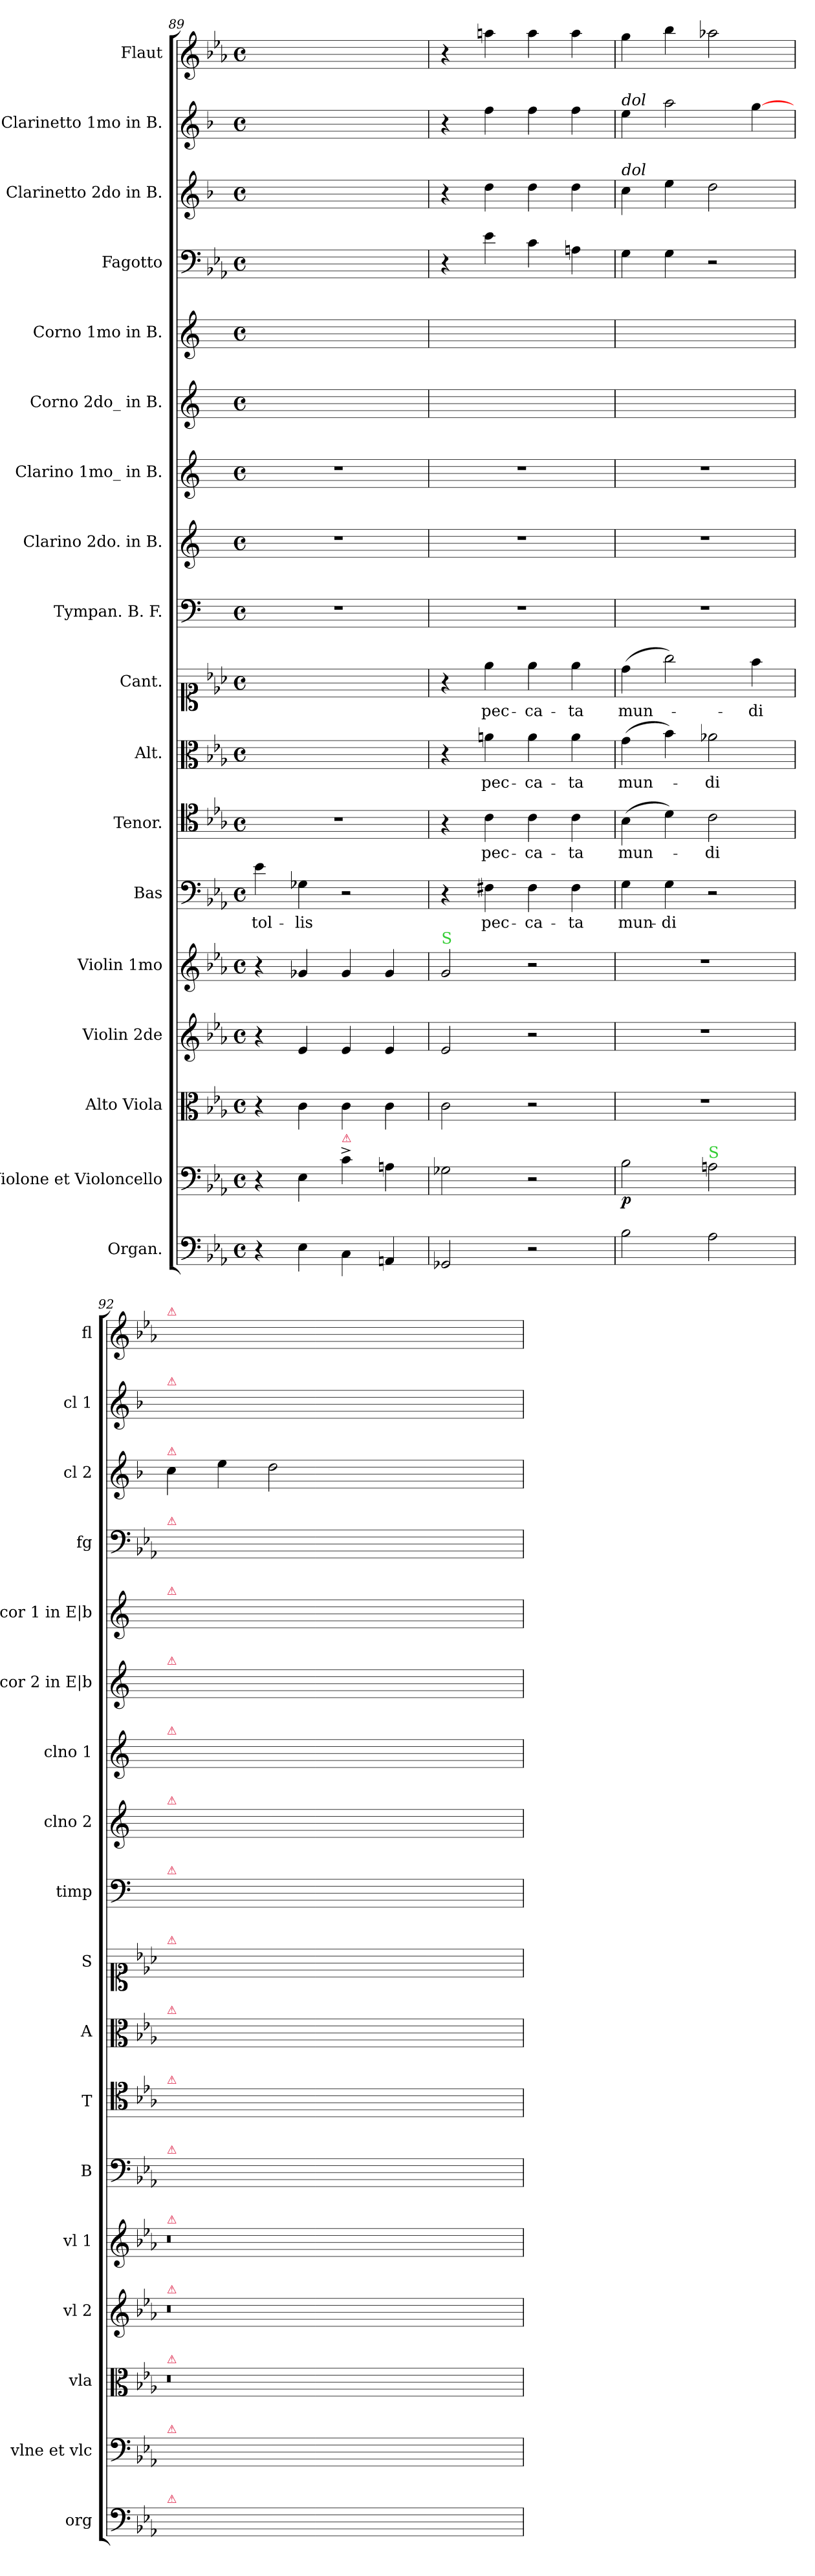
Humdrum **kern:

**kern	**kern	**dynam	**kern	**kern	**kern	**kern	**text	**kern	**text	**kern	**text	**kern	**text	**kern	**kern	**kern	**kern	**kern	**kern	**kern	**kern	**kern
*part18	*part17	*part17	*part16	*part15	*part14	*part13	*part13	*part12	*part12	*part11	*part11	*part10	*part10	*part9	*part8	*part7	*part6	*part5	*part4	*part3	*part2	*part1
*staff18	*staff17	*staff17	*staff16	*staff15	*staff14	*staff13	*staff13	*staff12	*staff12	*staff11	*staff11	*staff10	*staff10	*staff9	*staff8	*staff7	*staff6	*staff5	*staff4	*staff3	*staff2	*staff1
*I"Organ.	*I"Violone et Violoncello	*	*I"Alto Viola	*I"Violin 2de	*I"Violin 1mo	*I"Bas	*	*I"Tenor.	*	*I"Alt.	*	*I"Cant.	*	*I"Tympan. B. F.	*I"Clarino 2do. in B.	*I"Clarino 1mo_ in B.	*I"Corno 2do_ in B.	*I"Corno 1mo in B.	*I"Fagotto	*I"Clarinetto 2do in B.	*I"Clarinetto 1mo in B.	*I"Flaut
*I'org	*I'vlne et vlc	*	*I'vla	*I'vl 2	*I'vl 1	*I'B	*	*I'T	*	*I'A	*	*I'S	*	*I'timp	*I'clno 2	*I'clno 1	*I'cor 2 in E|b	*I'cor 1 in E|b	*I'fg	*I'cl 2	*I'cl 1	*I'fl
*clefF4	*clefF4	*	*clefC3	*clefG2	*clefG2	*clefF4	*	*clefC4	*	*clefC3	*	*clefC1	*	*clefF4	*clefG2	*clefG2	*clefG2	*clefG2	*clefF4	*clefG2	*clefG2	*clefG2
*	*	*	*	*	*	*	*	*	*	*	*	*	*	*	*ITrd-2c-3	*ITrd-2c-3	*ITrd5c9	*ITrd5c9	*	*ITrd1c2	*ITrd1c2	*
*k[b-e-a-]	*k[b-e-a-]	*	*k[b-e-a-]	*k[b-e-a-]	*k[b-e-a-]	*k[b-e-a-]	*	*k[b-e-a-]	*	*k[b-e-a-]	*	*k[b-e-a-]	*	*	*k[b-e-a-]	*k[b-e-a-]	*k[b-e-a-]	*k[b-e-a-]	*k[b-e-a-]	*k[b-e-a-]	*k[b-e-a-]	*k[b-e-a-]
*E-:	*E-:	*	*E-:	*E-:	*E-:	*E-:	*	*E-:	*	*E-:	*	*E-:	*	*	*E-:	*E-:	*E-:	*E-:	*E-:	*E-:	*E-:	*E-:
*M4/4	*M4/4	*	*M4/4	*M4/4	*M4/4	*M4/4	*	*M4/4	*	*M4/4	*	*M4/4	*	*M4/4	*M4/4	*M4/4	*M4/4	*M4/4	*M4/4	*M4/4	*M4/4	*M4/4
*met(c)	*met(c)	*	*met(c)	*met(c)	*met(c)	*met(c)	*	*met(c)	*	*met(c)	*	*met(c)	*	*met(c)	*met(c)	*met(c)	*met(c)	*met(c)	*met(c)	*met(c)	*met(c)	*met(c)
=89	=89	=89	=89	=89	=89	=89	=89	=89	=89	=89	=89	=89	=89	=89	=89	=89	=89	=89	=89	=89	=89	=89
4r	4r	.	4r	4r	4r	4e-\	tol-	1r	.	1ryy	.	1ryy	.	1r	1r	1r	1ryy	1ryy	1ryy	1ryy	1ryy	1ryy
4E-\	4E-\	.	4c\	4e-/	4g-X/	4G-X\	-lis	.	.	.	.	.	.	.	.	.	.	.	.	.	.	.
!	!LO:TX:a:color=crimson:t=⚠	!	!	!	!	!	!	!	!	!	!	!	!	!	!	!	!	!	!	!	!	!
4C\	4c^\	.	4c\	4e-/	4g-/	2r	.	.	.	.	.	.	.	.	.	.	.	.	.	.	.	.
4AAn/	4An\	.	4c\	4e-/	4g-/	.	.	.	.	.	.	.	.	.	.	.	.	.	.	.	.	.
=90	=90	=90	=90	=90	=90	=90	=90	=90	=90	=90	=90	=90	=90	=90	=90	=90	=90	=90	=90	=90	=90	=90
!	!	!	!	!	!LO:TX:a:color=limegreen:t=S	!	!	!	!	!	!	!	!	!	!	!	!	!	!	!	!	!
2GG-X/	2G-X\	.	2c\	2e-/	2g/	4r	.	4r	.	4r	.	4r	.	1r	1r	1r	1ryy	1ryy	4r	4r	4r	4r
!	!	!	!	!	!	!	!	!	!LO:LY:i	!	!	!	!	!	!	!	!	!	!	!	!	!
.	.	.	.	.	.	4F#X\	pec-	4c\	pec-	4an\	pec-	4ee-\	pec-	.	.	.	.	.	4e-\	4cc\	4ee-\	4aan\
!	!	!	!	!	!	!	!	!	!LO:LY:i	!	!	!	!	!	!	!	!	!	!	!	!	!
2r	2r	.	2r	2r	2r	4F#\	-ca-	4c\	-ca-	4a\	-ca-	4ee-\	-ca-	.	.	.	.	.	4c\	4cc\	4ee-\	4aa\
!	!	!	!	!	!	!	!	!	!LO:LY:i	!	!	!	!	!	!	!	!	!	!	!	!	!
.	.	.	.	.	.	4F#\	-ta	4c\	-ta	4a\	-ta	4ee-\	-ta	.	.	.	.	.	4An\	4cc\	4ee-\	4aa\
=91	=91	=91	=91	=91	=91	=91	=91	=91	=91	=91	=91	=91	=91	=91	=91	=91	=91	=91	=91	=91	=91	=91
!	!	!	!	!	!	!	!	!	!	!	!	!	!	!	!	!	!	!	!	!	!LO:TX:a:i:t=dol	!
!	!	!	!	!	!	!	!	!	!	!	!	!	!	!	!	!	!	!	!	!LO:TX:a:i:t=dol	!	!
!	!	!	!	!	!	!	!	!	!LO:LY:i	!	!	!	!	!	!	!	!	!	!	!	!	!
2B-\	2B-\	p	1r	1r	1r	4G\	mun-	(4B-\	mun-	(4g\	mun-	(4dd\	mun-	1r	1r	1r	1ryy	1ryy	4G\	4b-\	4dd\	4gg\
.	.	.	.	.	.	4G\	-di	4d\)	.	4b-\)	.	2gg\)	.	.	.	.	.	.	4G\	4dd\	2gg\	4bb-\
!	!LO:TX:a:color=limegreen:t=S	!	!	!	!	!	!	!	!	!	!	!	!	!	!	!	!	!	!	!	!	!
!	!	!	!	!	!	!	!	!	!LO:LY:i	!	!	!	!	!	!	!	!	!	!	!	!	!
2A-\	2An\	.	.	.	.	2r	.	2c\	-di	2a-X\	-di	.	.	.	.	.	.	.	2r	2cc\	.	2aa-X\
.	.	.	.	.	.	.	.	.	.	.	.	4ff\	-di	.	.	.	.	.	.	.	[4ff\	.
=92	=92	=92	=92	=92	=92	=92	=92	=92	=92	=92	=92	=92	=92	=92	=92	=92	=92	=92	=92	=92	=92	=92
!	!	!	!	!	!	!	!	!	!	!	!	!	!	!	!	!	!	!	!	!	!	!LO:TX:a:color=crimson:t=⚠
!	!	!	!	!	!	!	!	!	!	!	!	!	!	!	!	!	!	!	!	!	!LO:TX:a:color=crimson:t=⚠	!
!	!	!	!	!	!	!	!	!	!	!	!	!	!	!	!	!	!	!	!	!LO:TX:a:color=crimson:t=⚠	!	!
!	!	!	!	!	!	!	!	!	!	!	!	!	!	!	!	!	!	!	!LO:TX:a:color=crimson:t=⚠	!	!	!
!	!	!	!	!	!	!	!	!	!	!	!	!	!	!	!	!	!	!LO:TX:a:color=crimson:t=⚠	!	!	!	!
!	!	!	!	!	!	!	!	!	!	!	!	!	!	!	!	!	!LO:TX:a:color=crimson:t=⚠	!	!	!	!	!
!	!	!	!	!	!	!	!	!	!	!	!	!	!	!	!	!LO:TX:a:color=crimson:t=⚠	!	!	!	!	!	!
!	!	!	!	!	!	!	!	!	!	!	!	!	!	!	!LO:TX:a:color=crimson:t=⚠	!	!	!	!	!	!	!
!	!	!	!	!	!	!	!	!	!	!	!	!	!	!LO:TX:a:color=crimson:t=⚠	!	!	!	!	!	!	!	!
!	!	!	!	!	!	!	!	!	!	!	!	!LO:TX:a:color=crimson:t=⚠	!	!	!	!	!	!	!	!	!	!
!	!	!	!	!	!	!	!	!	!	!LO:TX:a:color=crimson:t=⚠	!	!	!	!	!	!	!	!	!	!	!	!
!	!	!	!	!	!	!	!	!LO:TX:a:color=crimson:t=⚠	!	!	!	!	!	!	!	!	!	!	!	!	!	!
!	!	!	!	!	!	!LO:TX:a:color=crimson:t=⚠	!	!	!	!	!	!	!	!	!	!	!	!	!	!	!	!
!	!	!	!	!	!LO:TX:a:color=crimson:t=⚠	!	!	!	!	!	!	!	!	!	!	!	!	!	!	!	!	!
!	!	!	!	!LO:TX:a:color=crimson:t=⚠	!	!	!	!	!	!	!	!	!	!	!	!	!	!	!	!	!	!
!	!	!	!LO:TX:a:color=crimson:t=⚠	!	!	!	!	!	!	!	!	!	!	!	!	!	!	!	!	!	!	!
!	!LO:TX:a:color=crimson:t=⚠	!	!	!	!	!	!	!	!	!	!	!	!	!	!	!	!	!	!	!	!	!
!LO:TX:a:color=crimson:t=⚠	!	!	!	!	!	!	!	!	!	!	!	!	!	!	!	!	!	!	!	!	!	!
1ryy	1ryy	.	0.r	0.r	0.r	1ryy	.	1ryy	.	1ryy	.	1ryy	.	1ryy	1ryy	1ryy	1ryy	1ryy	1ryy	4b-\	1ryy	1ryy
.	.	.	.	.	.	.	.	.	.	.	.	.	.	.	.	.	.	.	.	4dd\	.	.
.	.	.	.	.	.	.	.	.	.	.	.	.	.	.	.	.	.	.	.	2cc\	.	.
0ryy	0ryy	.	.	.	.	0ryy	.	0ryy	.	0ryy	.	0ryy	.	0ryy	0ryy	0ryy	0ryy	0ryy	0ryy	0ryy	0ryy	0ryy
=	=	=	=	=	=	=	=	=	=	=	=	=	=	=	=	=	=	=	=	=	=	=
*-	*-	*-	*-	*-	*-	*-	*-	*-	*-	*-	*-	*-	*-	*-	*-	*-	*-	*-	*-	*-	*-	*-
